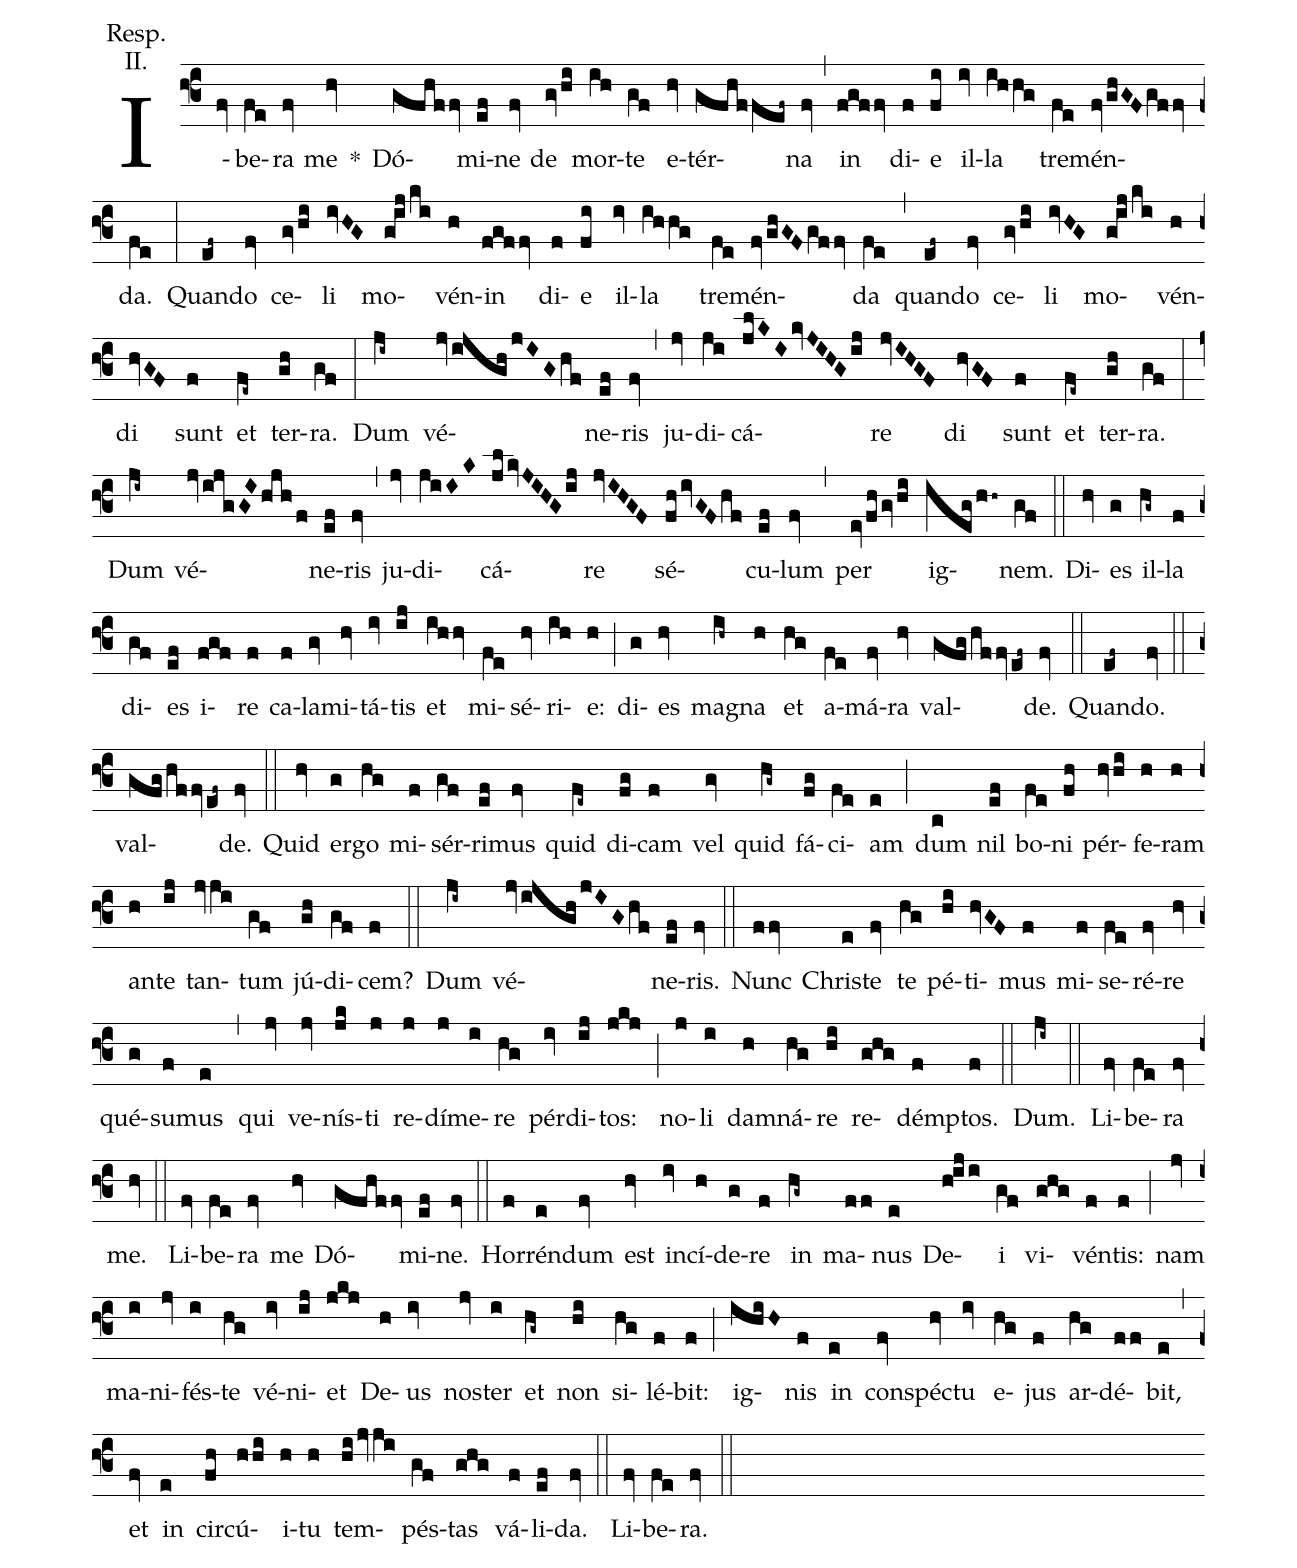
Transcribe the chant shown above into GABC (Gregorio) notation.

annotation: Resp.;
annotation: II.;
%%
(f3)
I(fv)be(fe)ra(fv) me(hv) *() Dó(gfhffv)mi(ef)ne(fv) de(gvhi) mor(ih)te(gf) e(hv)tér(gfhffef~)na(fv) (,)
in(fgffv) di(f)e(fi) il(iv)la(ihhg) tre(fe)mén(fvghGFgffv)da.(fe) (:)
Quan(ef~)do(fv) ce(gvhi)li(ivHG) mo(gijki)vén(h)in(fgffv) di(f)e(fi) il(iv)la(ihhg) tre(fe)mén(fvghGFgffv)da(fe) (,)
quan(ef~)do(fv) ce(gvhi)li(ivHG) mo(gijki)vén(h)di(hvGF) sunt(f) et(fe~) ter(gh)ra.(gf) (:)
Dum(ji~) vé(jvijghjIGhf)ne(ef)ris(fv) (,)
ju(jv)di(ji)cá(jlKIkvJIHGij)re(jvIHGF) di(hvGF) sunt(f) et(fe~) ter(gh)ra.(gf) (:)
Dum(ji~) vé(jvijgGIhjhf)ne(ef)ris(fv) (,)
ju(jv)di(jiIK)cá(jlkvJIHGij)re(jvIHGF) sé(fhivGFhf)cu(ef)lum(fv) (,)
per(evfhgvhi) ig(ieghh~)nem.(gf) (::)

Di(hv)es(g) il(hg~)la(f) di(gf)es(ef) i(fgf)re(f) ca(f)la(gv)mi(hv)tá(iv)tis(ij) et(ihhv) mi(fe)sé(hv)ri(ih)e:(h) (;)
di(g)es(hv) mag(ih~)na(h) et(hg) a(fe)má(fv)ra(hv) val(gfghffvef~)de.(fv) (::)

Quan(ef~)do.(fv) (::)

val(gfghffvef~)de.(fv) (::)

Quid(hv) er(g)go(hg) mi(f)sér(gf)ri(ef)mus(fv) quid(fe~) di(fg)cam(f) vel(gv) quid(hg~) fá(fg)ci(fe)am(e) (;)
dum(c) nil(ef) bo(fe)ni(fh) pér(hvhi)fe(h)ram(h) an(h)te(ij) tan(jvji)tum(gf) jú(gh)di(gf)cem?(f) (::)

Dum(ji~) vé(jvijghjIGhf)ne(ef)ris.(fv) (::)

Nunc(ffv) Chris(e)te(fv) te(hg) pé(hi)ti(hvGF)mus(f) mi(f)se(fe)ré(fv)re(hv) qué(g)su(f)mus(e) (,)
qui(jv) ve(jv)nís(jk)ti(j) re(j)dí(j)me(i)re(hg) pér(iv)di(ij)tos:(jkj) (;)
no(j)li(i) dam(h)ná(hg)re(hi) re(ghg)démp(f)tos.(f) (::)

Dum.(ji~) (::)

Li(fv)be(fe)ra(fv) me.(hv) (::)

Li(fv)be(fe)ra(fv) me(hv) Dó(gfhffv)mi(ef)ne.(fv) (::)

Hor(f)rén(e)dum(fv) est(hv) in(iv)cí(h)de(g)re(f) in(hg~) ma(ff)nus(e) De(hiji)i(gf) vi(ghg)vén(f)tis:(f) (;)
nam(jv) ma(i)ni(jv)fés(i)te(hg) vé(iv)ni(ij)et(jkj) De(h)us(iv) nos(jv)ter(i) et(hg~) non(hi) si(hg)lé(f)bit:(f) (;)
ig(ihiH)nis(f) in(e) con(fv)spéc(hv)tu(iv) e(hg)jus(f) ar(hg)dé(ff)bit,(e) (,)
et(fv) in(e) cir(fh)cú(hhi)i(h)tu(h) tem(hijvji)pés(gf)tas(ghg) vá(f)li(ef)da.(fv) (::)

Li(fv)be(fe)ra.(fv) (::)
